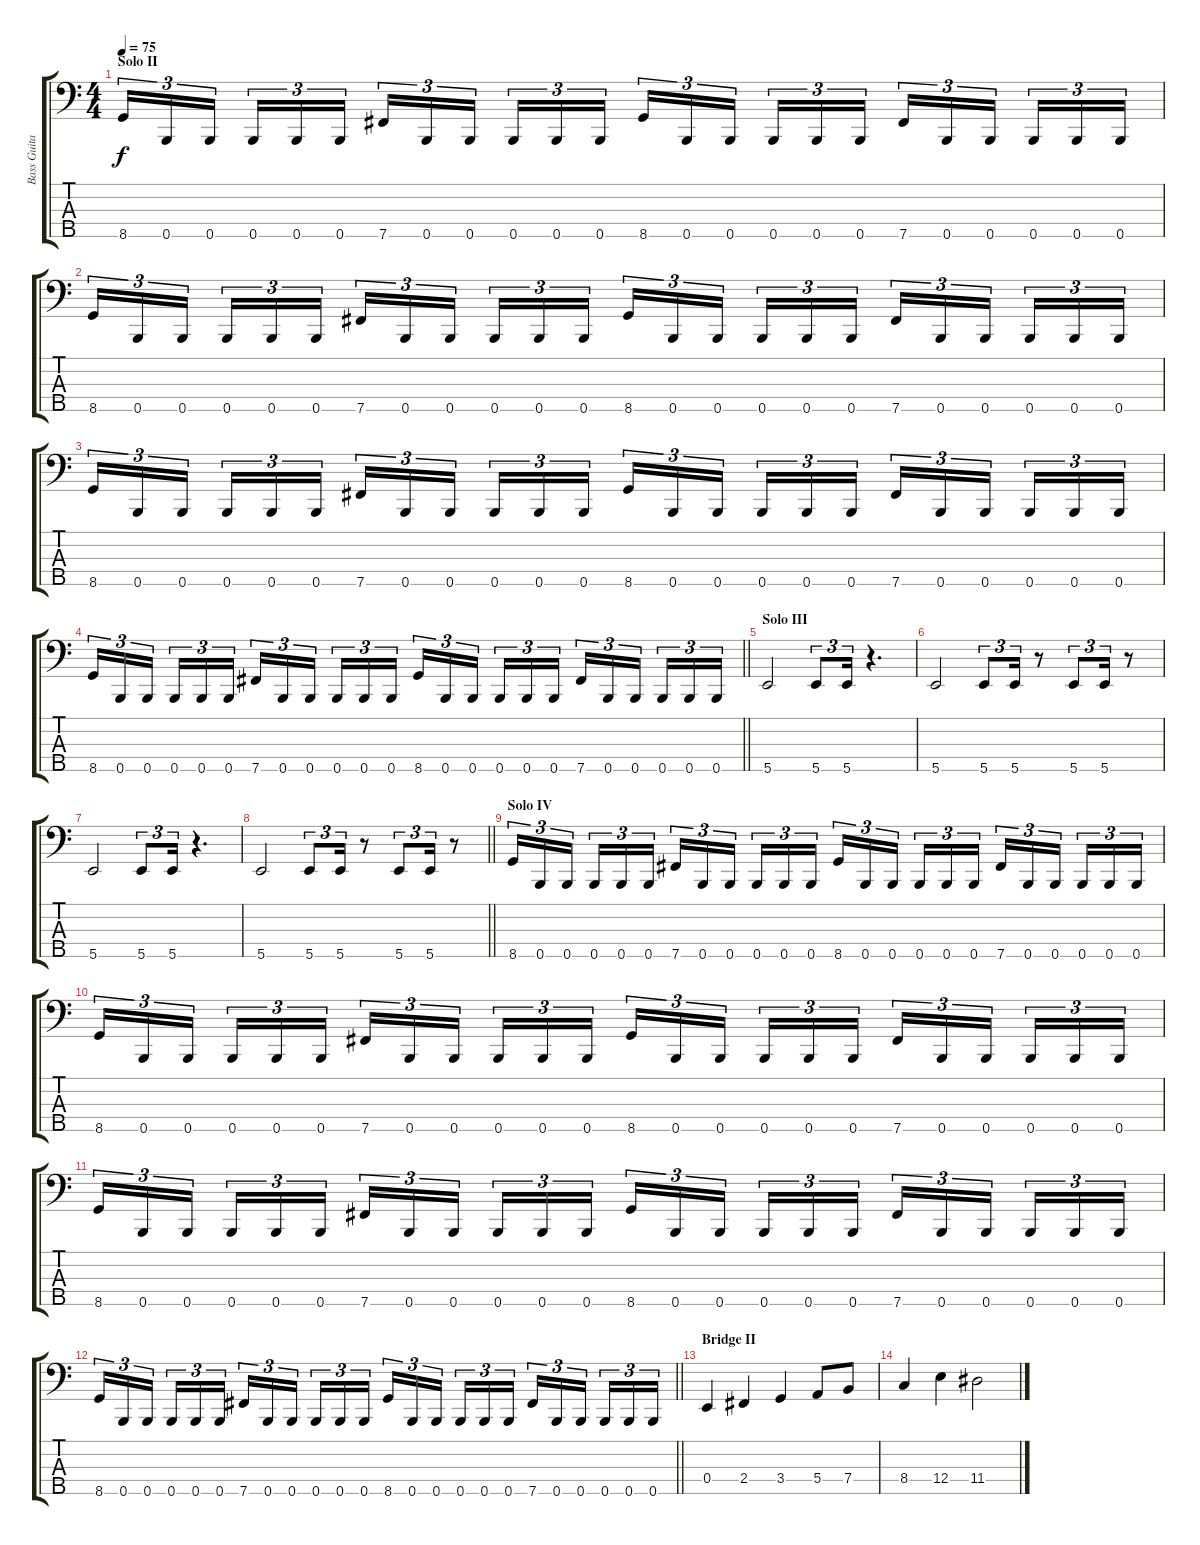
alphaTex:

\track ("Bass Guitar" "Bass Guita") {instrument electricbassfinger}
\staff {score tabs}
\tuning (G2 D2 A1 E1 B0) {hide}
\ts (4 4)
\section ("" "Solo II")
\tempo 75
\clef f4
\ks c
8.5.16{tu (3 2) dy f} 0.5.16{tu (3 2)} 0.5.16{tu (3 2) beam splitsecondary} 0.5.16{tu (3 2)} 0.5.16{tu (3 2)} 0.5.16{tu (3 2)} 7.5.16{tu (3 2)} 0.5.16{tu (3 2)} 0.5.16{tu (3 2) beam splitsecondary} 0.5.16{tu (3 2)} 0.5.16{tu (3 2)} 0.5.16{tu (3 2)} 8.5.16{tu (3 2)} 0.5.16{tu (3 2)} 0.5.16{tu (3 2) beam splitsecondary} 0.5.16{tu (3 2)} 0.5.16{tu (3 2)} 0.5.16{tu (3 2)} 7.5.16{tu (3 2)} 0.5.16{tu (3 2)} 0.5.16{tu (3 2) beam splitsecondary} 0.5.16{tu (3 2)} 0.5.16{tu (3 2)} 0.5.16{tu (3 2)} |
8.5.16{tu (3 2)} 0.5.16{tu (3 2)} 0.5.16{tu (3 2) beam splitsecondary} 0.5.16{tu (3 2)} 0.5.16{tu (3 2)} 0.5.16{tu (3 2)} 7.5.16{tu (3 2)} 0.5.16{tu (3 2)} 0.5.16{tu (3 2) beam splitsecondary} 0.5.16{tu (3 2)} 0.5.16{tu (3 2)} 0.5.16{tu (3 2)} 8.5.16{tu (3 2)} 0.5.16{tu (3 2)} 0.5.16{tu (3 2) beam splitsecondary} 0.5.16{tu (3 2)} 0.5.16{tu (3 2)} 0.5.16{tu (3 2)} 7.5.16{tu (3 2)} 0.5.16{tu (3 2)} 0.5.16{tu (3 2) beam splitsecondary} 0.5.16{tu (3 2)} 0.5.16{tu (3 2)} 0.5.16{tu (3 2)} |
8.5.16{tu (3 2)} 0.5.16{tu (3 2)} 0.5.16{tu (3 2) beam splitsecondary} 0.5.16{tu (3 2)} 0.5.16{tu (3 2)} 0.5.16{tu (3 2)} 7.5.16{tu (3 2)} 0.5.16{tu (3 2)} 0.5.16{tu (3 2) beam splitsecondary} 0.5.16{tu (3 2)} 0.5.16{tu (3 2)} 0.5.16{tu (3 2)} 8.5.16{tu (3 2)} 0.5.16{tu (3 2)} 0.5.16{tu (3 2) beam splitsecondary} 0.5.16{tu (3 2)} 0.5.16{tu (3 2)} 0.5.16{tu (3 2)} 7.5.16{tu (3 2)} 0.5.16{tu (3 2)} 0.5.16{tu (3 2) beam splitsecondary} 0.5.16{tu (3 2)} 0.5.16{tu (3 2)} 0.5.16{tu (3 2)} |
\barLineRight lightlight
8.5.16{tu (3 2)} 0.5.16{tu (3 2)} 0.5.16{tu (3 2) beam splitsecondary} 0.5.16{tu (3 2)} 0.5.16{tu (3 2)} 0.5.16{tu (3 2)} 7.5.16{tu (3 2)} 0.5.16{tu (3 2)} 0.5.16{tu (3 2) beam splitsecondary} 0.5.16{tu (3 2)} 0.5.16{tu (3 2)} 0.5.16{tu (3 2)} 8.5.16{tu (3 2)} 0.5.16{tu (3 2)} 0.5.16{tu (3 2) beam splitsecondary} 0.5.16{tu (3 2)} 0.5.16{tu (3 2)} 0.5.16{tu (3 2)} 7.5.16{tu (3 2)} 0.5.16{tu (3 2)} 0.5.16{tu (3 2) beam splitsecondary} 0.5.16{tu (3 2)} 0.5.16{tu (3 2)} 0.5.16{tu (3 2)} |
\section ("" "Solo III")
5.5.2 5.5.8{tu (3 2)} 5.5.16{tu (3 2)} r.4{d} |
5.5.2 5.5.8{tu (3 2)} 5.5.16{tu (3 2)} r.8 5.5.8{tu (3 2)} 5.5.16{tu (3 2)} r.8 |
5.5.2 5.5.8{tu (3 2)} 5.5.16{tu (3 2)} r.4{d} |
\barLineRight lightlight
5.5.2 5.5.8{tu (3 2)} 5.5.16{tu (3 2)} r.8 5.5.8{tu (3 2)} 5.5.16{tu (3 2)} r.8 |
\section ("" "Solo IV")
8.5.16{tu (3 2)} 0.5.16{tu (3 2)} 0.5.16{tu (3 2) beam splitsecondary} 0.5.16{tu (3 2)} 0.5.16{tu (3 2)} 0.5.16{tu (3 2)} 7.5.16{tu (3 2)} 0.5.16{tu (3 2)} 0.5.16{tu (3 2) beam splitsecondary} 0.5.16{tu (3 2)} 0.5.16{tu (3 2)} 0.5.16{tu (3 2)} 8.5.16{tu (3 2)} 0.5.16{tu (3 2)} 0.5.16{tu (3 2) beam splitsecondary} 0.5.16{tu (3 2)} 0.5.16{tu (3 2)} 0.5.16{tu (3 2)} 7.5.16{tu (3 2)} 0.5.16{tu (3 2)} 0.5.16{tu (3 2) beam splitsecondary} 0.5.16{tu (3 2)} 0.5.16{tu (3 2)} 0.5.16{tu (3 2)} |
8.5.16{tu (3 2)} 0.5.16{tu (3 2)} 0.5.16{tu (3 2) beam splitsecondary} 0.5.16{tu (3 2)} 0.5.16{tu (3 2)} 0.5.16{tu (3 2)} 7.5.16{tu (3 2)} 0.5.16{tu (3 2)} 0.5.16{tu (3 2) beam splitsecondary} 0.5.16{tu (3 2)} 0.5.16{tu (3 2)} 0.5.16{tu (3 2)} 8.5.16{tu (3 2)} 0.5.16{tu (3 2)} 0.5.16{tu (3 2) beam splitsecondary} 0.5.16{tu (3 2)} 0.5.16{tu (3 2)} 0.5.16{tu (3 2)} 7.5.16{tu (3 2)} 0.5.16{tu (3 2)} 0.5.16{tu (3 2) beam splitsecondary} 0.5.16{tu (3 2)} 0.5.16{tu (3 2)} 0.5.16{tu (3 2)} |
8.5.16{tu (3 2)} 0.5.16{tu (3 2)} 0.5.16{tu (3 2) beam splitsecondary} 0.5.16{tu (3 2)} 0.5.16{tu (3 2)} 0.5.16{tu (3 2)} 7.5.16{tu (3 2)} 0.5.16{tu (3 2)} 0.5.16{tu (3 2) beam splitsecondary} 0.5.16{tu (3 2)} 0.5.16{tu (3 2)} 0.5.16{tu (3 2)} 8.5.16{tu (3 2)} 0.5.16{tu (3 2)} 0.5.16{tu (3 2) beam splitsecondary} 0.5.16{tu (3 2)} 0.5.16{tu (3 2)} 0.5.16{tu (3 2)} 7.5.16{tu (3 2)} 0.5.16{tu (3 2)} 0.5.16{tu (3 2) beam splitsecondary} 0.5.16{tu (3 2)} 0.5.16{tu (3 2)} 0.5.16{tu (3 2)} |
\barLineRight lightlight
8.5.16{tu (3 2)} 0.5.16{tu (3 2)} 0.5.16{tu (3 2) beam splitsecondary} 0.5.16{tu (3 2)} 0.5.16{tu (3 2)} 0.5.16{tu (3 2)} 7.5.16{tu (3 2)} 0.5.16{tu (3 2)} 0.5.16{tu (3 2) beam splitsecondary} 0.5.16{tu (3 2)} 0.5.16{tu (3 2)} 0.5.16{tu (3 2)} 8.5.16{tu (3 2)} 0.5.16{tu (3 2)} 0.5.16{tu (3 2) beam splitsecondary} 0.5.16{tu (3 2)} 0.5.16{tu (3 2)} 0.5.16{tu (3 2)} 7.5.16{tu (3 2)} 0.5.16{tu (3 2)} 0.5.16{tu (3 2) beam splitsecondary} 0.5.16{tu (3 2)} 0.5.16{tu (3 2)} 0.5.16{tu (3 2)} |
\section ("" "Bridge II")
0.4.4 2.4.4 3.4.4 5.4.8 7.4.8 |
8.4.4 12.4.4 11.4.2
